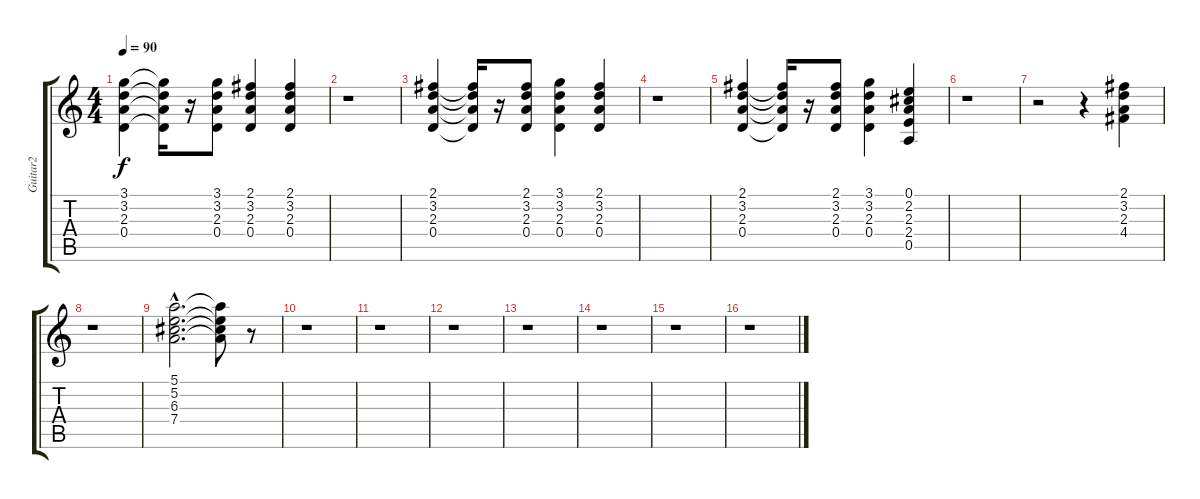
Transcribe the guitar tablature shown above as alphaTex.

\track ("Guitar2" "Guitar2") {instrument overdrivenguitar}
\staff {score tabs}
\tuning (E4 B3 G3 D3 A2 E2) {hide}
\ts (4 4)
\tempo 90
\clef g2
\ks c
(3.1 3.2 2.3 0.4).4{dy f} (3.1{t} 3.2{t} 2.3{t} 0.4{t}).16 r.16 (3.1 3.2 2.3 0.4).8 (2.1 3.2 2.3 0.4).4 (2.1 3.2 2.3 0.4).4 |
r.1 |
(2.1 3.2 2.3 0.4).4 (2.1{t} 3.2{t} 2.3{t} 0.4{t}).16 r.16 (2.1 3.2 2.3 0.4).8 (3.1 3.2 2.3 0.4).4 (2.1 3.2 2.3 0.4).4 |
r.1 |
(2.1 3.2 2.3 0.4).4 (2.1{t} 3.2{t} 2.3{t} 0.4{t}).16 r.16 (2.1 3.2 2.3 0.4).8 (3.1 3.2 2.3 0.4).4 (0.1 2.2 2.3 2.4 0.5).4 |
r.1 |
r.2 r.4 (2.1 3.2 2.3 4.4).4 |
r.1 |
(5.1{hac} 5.2{hac} 6.3{hac} 7.4{hac}).2{d} (5.1{t} 5.2{t} 6.3{t} 7.4{t}).8 r.8 |
r.1 |
r.1 |
r.1 |
r.1 |
r.1 |
r.1 |
r.1
